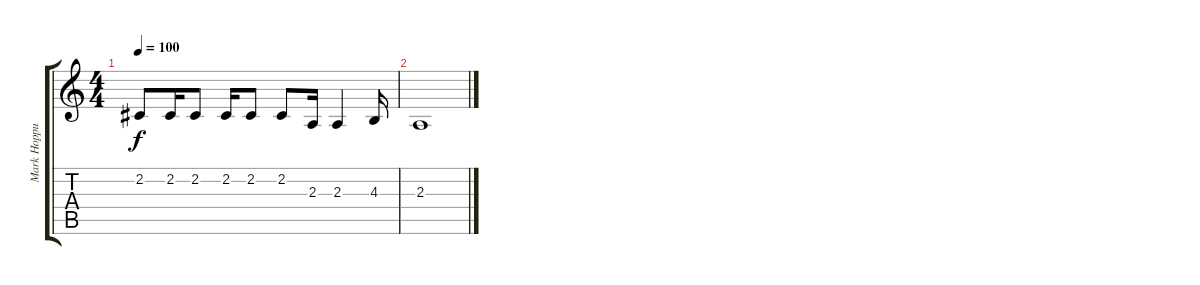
\track ("Mark Hoppus Gesang" "Mark Hoppu") {instrument cello}
\staff {score tabs}
\tuning (E4 B3 G3 D3 A2 E2) {hide}
\ts (4 4)
\tempo 100
\clef g2
\ks c
2.2.8{dy f} 2.2.16 2.2.8 2.2.16 2.2.8 2.2.8 2.3.16 2.3.4 4.3.16 |
2.3.1
